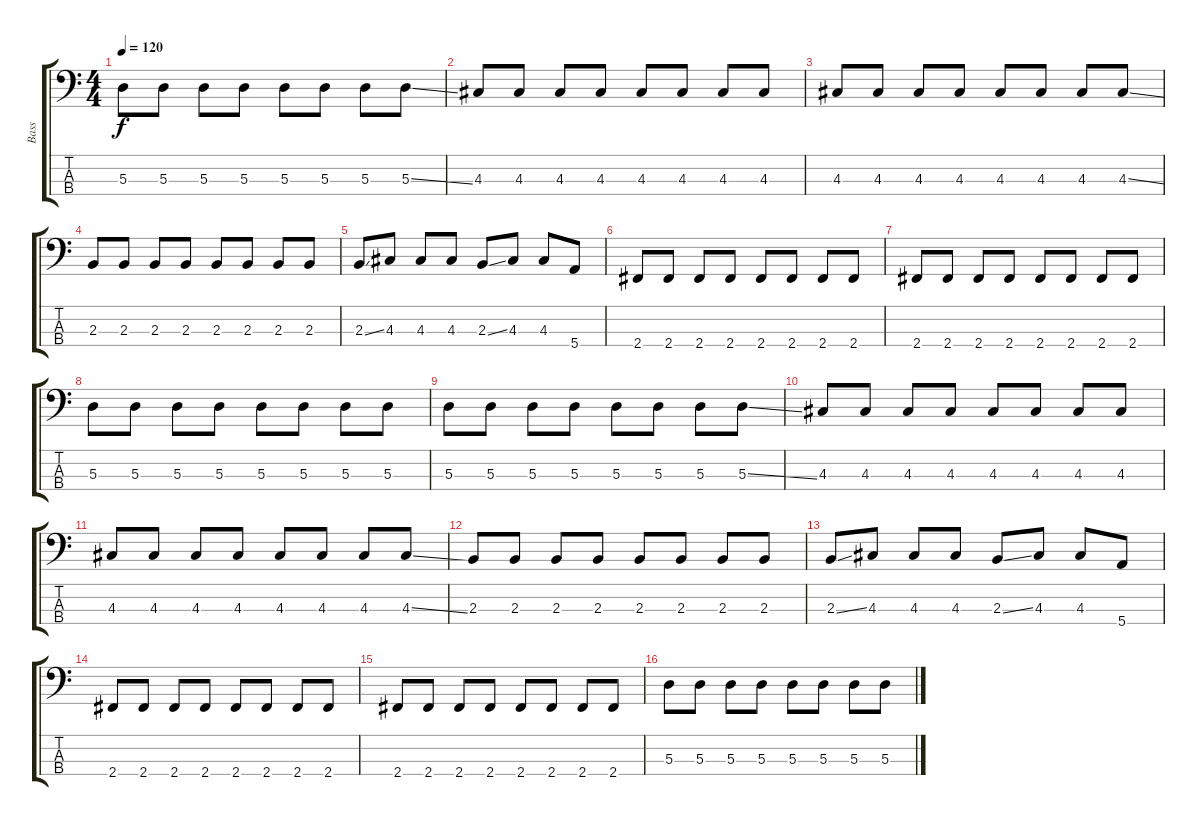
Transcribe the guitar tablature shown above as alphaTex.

\track ("Bass" "Bass") {instrument acousticbass}
\staff {score tabs}
\tuning (G2 D2 A1 E1) {hide}
\ts (4 4)
\tempo 120
\clef f4
\ks c
5.3.8{dy f} 5.3.8 5.3.8 5.3.8 5.3.8 5.3.8 5.3.8 5.3{ss}.8 |
4.3.8 4.3.8 4.3.8 4.3.8 4.3.8 4.3.8 4.3.8 4.3.8 |
4.3.8 4.3.8 4.3.8 4.3.8 4.3.8 4.3.8 4.3.8 4.3{ss}.8 |
2.3.8 2.3.8 2.3.8 2.3.8 2.3.8 2.3.8 2.3.8 2.3.8 |
2.3{ss}.8 4.3.8 4.3.8 4.3.8 2.3{ss}.8 4.3.8 4.3.8 5.4.8 |
2.4.8 2.4.8 2.4.8 2.4.8 2.4.8 2.4.8 2.4.8 2.4.8 |
2.4.8 2.4.8 2.4.8 2.4.8 2.4.8 2.4.8 2.4.8 2.4.8 |
5.3.8 5.3.8 5.3.8 5.3.8 5.3.8 5.3.8 5.3.8 5.3.8 |
5.3.8 5.3.8 5.3.8 5.3.8 5.3.8 5.3.8 5.3.8 5.3{ss}.8 |
4.3.8 4.3.8 4.3.8 4.3.8 4.3.8 4.3.8 4.3.8 4.3.8 |
4.3.8 4.3.8 4.3.8 4.3.8 4.3.8 4.3.8 4.3.8 4.3{ss}.8 |
2.3.8 2.3.8 2.3.8 2.3.8 2.3.8 2.3.8 2.3.8 2.3.8 |
2.3{ss}.8 4.3.8 4.3.8 4.3.8 2.3{ss}.8 4.3.8 4.3.8 5.4.8 |
2.4.8 2.4.8 2.4.8 2.4.8 2.4.8 2.4.8 2.4.8 2.4.8 |
2.4.8 2.4.8 2.4.8 2.4.8 2.4.8 2.4.8 2.4.8 2.4.8 |
5.3.8 5.3.8 5.3.8 5.3.8 5.3.8 5.3.8 5.3.8 5.3.8
